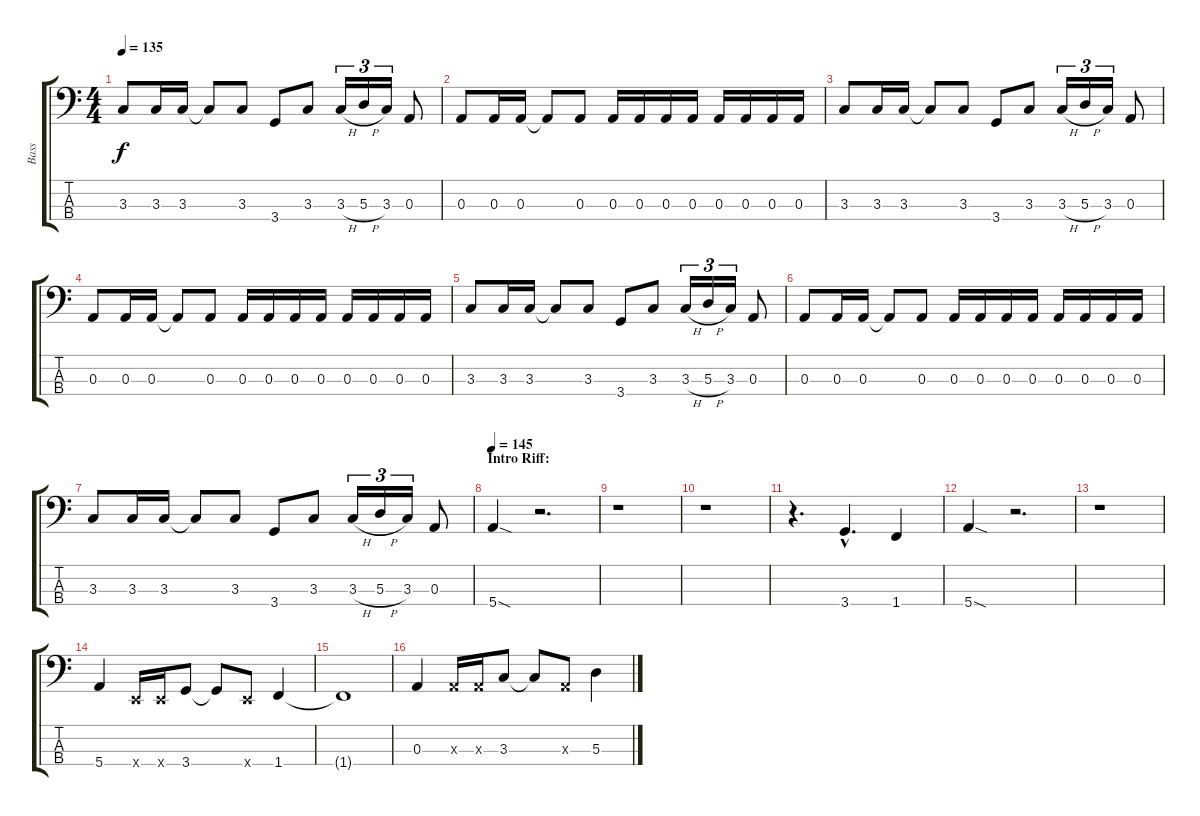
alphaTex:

\track ("Bass" "Bass") {instrument electricbasspick}
\staff {score tabs}
\tuning (G2 D2 A1 E1) {hide}
\ts (4 4)
\tempo 135
\clef f4
\ks c
3.3.8{dy f} 3.3.16 3.3.16 3.3{t}.8 3.3.8 3.4.8 3.3.8 3.3{h}.16{tu (3 2)} 5.3{h}.16{tu (3 2)} 3.3.16{tu (3 2)} 0.3.8 |
0.3.8 0.3.16 0.3.16 0.3{t}.8 0.3.8 0.3.16 0.3.16 0.3.16 0.3.16 0.3.16 0.3.16 0.3.16 0.3.16 |
3.3.8 3.3.16 3.3.16 3.3{t}.8 3.3.8 3.4.8 3.3.8 3.3{h}.16{tu (3 2)} 5.3{h}.16{tu (3 2)} 3.3.16{tu (3 2)} 0.3.8 |
0.3.8 0.3.16 0.3.16 0.3{t}.8 0.3.8 0.3.16 0.3.16 0.3.16 0.3.16 0.3.16 0.3.16 0.3.16 0.3.16 |
3.3.8 3.3.16 3.3.16 3.3{t}.8 3.3.8 3.4.8 3.3.8 3.3{h}.16{tu (3 2)} 5.3{h}.16{tu (3 2)} 3.3.16{tu (3 2)} 0.3.8 |
0.3.8 0.3.16 0.3.16 0.3{t}.8 0.3.8 0.3.16 0.3.16 0.3.16 0.3.16 0.3.16 0.3.16 0.3.16 0.3.16 |
3.3.8 3.3.16 3.3.16 3.3{t}.8 3.3.8 3.4.8 3.3.8 3.3{h}.16{tu (3 2)} 5.3{h}.16{tu (3 2)} 3.3.16{tu (3 2)} 0.3.8 |
\section ("" "Intro Riff:")
\tempo 145
5.4{sod}.4 r.2{d} |
r.1 |
r.1 |
r.4{d} 3.4{hac}.4{d} 1.4.4 |
5.4{sod}.4 r.2{d} |
r.1 |
5.4.4 0.4{x}.16 0.4{x}.16 3.4.8 3.4{t}.8 0.4{x}.8 1.4.4 |
1.4{t}.1 |
0.3.4 0.3{x}.16 0.3{x}.16 3.3.8 3.3{t}.8 0.3{x}.8 5.3.4
